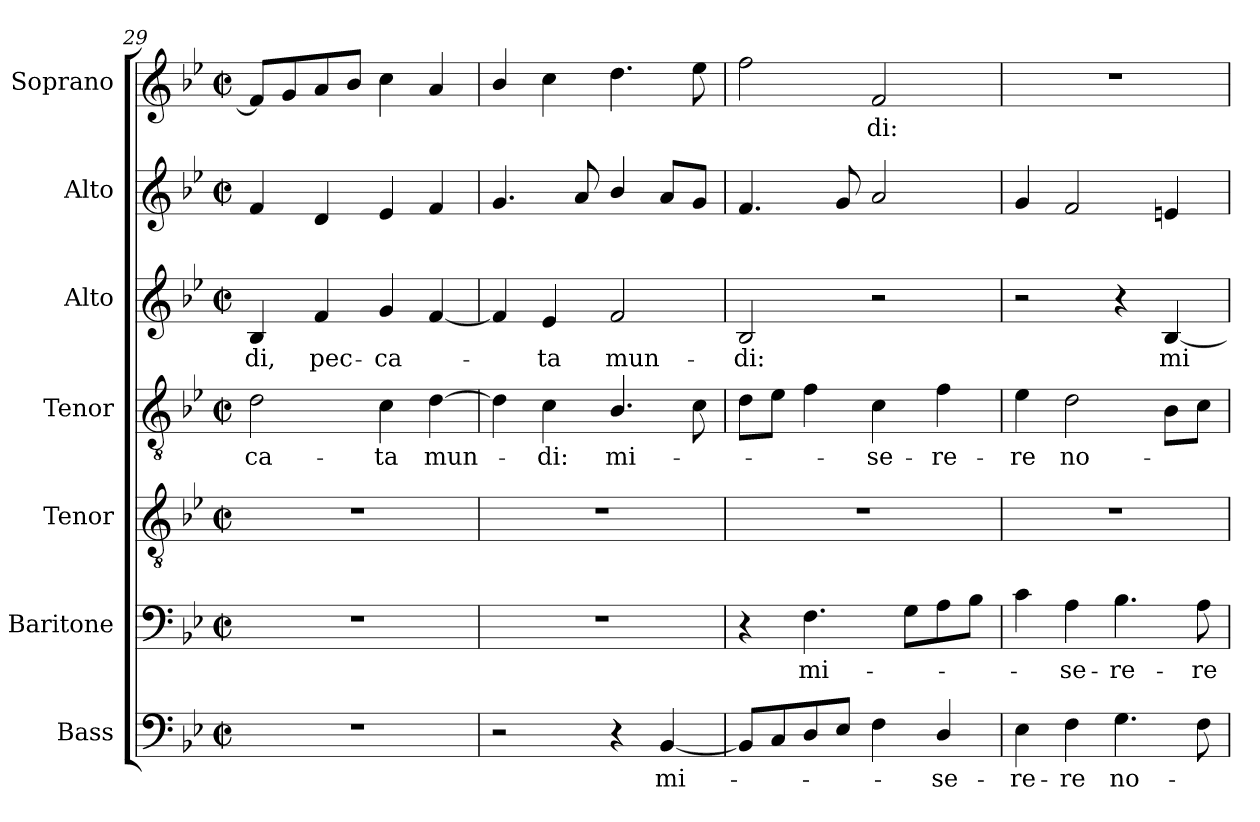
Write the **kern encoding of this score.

**kern	**text	**kern	**text	**kern	**kern	**text	**kern	**text	**kern	**kern	**text
*part7	*part7	*part6	*part6	*part5	*part4	*part4	*part3	*part3	*part2	*part1	*part1
*staff7	*staff7	*staff6	*staff6	*staff5	*staff4	*staff4	*staff3	*staff3	*staff2	*staff1	*staff1
*I"Bass	*	*I"Baritone	*	*I"Tenor	*I"Tenor	*	*I"Alto	*	*I"Alto	*I"Soprano	*
*I'B.	*	*I'Bar.	*	*I'T.	*I'T.	*	*I'A.	*	*I'A.	*I'S.	*
*clefF4	*	*clefF4	*	*clefGv2	*clefGv2	*	*clefG2	*	*clefG2	*clefG2	*
*	*	*	*	*ITrd7c12	*ITrd7c12	*	*	*	*	*	*
*k[b-e-]	*	*k[b-e-]	*	*k[b-e-]	*k[b-e-]	*	*k[b-e-]	*	*k[b-e-]	*k[b-e-]	*
*B-:	*	*B-:	*	*B-:	*B-:	*	*B-:	*	*B-:	*B-:	*
*M2/2	*	*M2/2	*	*M2/2	*M2/2	*	*M2/2	*	*M2/2	*M2/2	*
*met(c|)	*	*met(c|)	*	*met(c|)	*met(c|)	*	*met(c|)	*	*met(c|)	*met(c|)	*
=29	=29	=29	=29	=29	=29	=29	=29	=29	=29	=29	=29
!	!	!	!	!	!	!LO:LY:b:color=#000000	!	!	!	!	!
!	!	!	!	!	!	!	!	!LO:LY:b:color=#000000	!	!	!
1r	.	1r	.	1r	2Di\	-ca-	4B-i/	-di,	4fi/	8fi/L]	.
.	.	.	.	.	.	.	.	.	.	8gi/	.
!	!	!	!	!	!	!	!	!LO:LY:b:color=#000000	!	!	!
.	.	.	.	.	.	.	4fi/	pec-	4di/	8ai/	.
.	.	.	.	.	.	.	.	.	.	8b-i/J	.
!	!	!	!	!	!	!LO:LY:b:color=#000000	!	!	!	!	!
!	!	!	!	!	!	!	!	!LO:LY:b:color=#000000	!	!	!
.	.	.	.	.	4Ci\	-ta	4gi/	-ca-	4e-i/	4cci\	.
!	!	!	!	!	!	!LO:LY:b:color=#000000	!	!	!	!	!
.	.	.	.	.	[4Di\	mun-	[4fi/	.	4fi/	4ai/	.
=30	=30	=30	=30	=30	=30	=30	=30	=30	=30	=30	=30
2r	.	1r	.	1r	4Di\]	.	4fi/]	.	4.gi/	4b-i/	.
!	!	!	!	!	!	!LO:LY:b:color=#000000	!	!	!	!	!
!	!	!	!	!	!	!	!	!LO:LY:b:color=#000000	!	!	!
.	.	.	.	.	4Ci\	-di:	4e-i/	-ta	.	4cci\	.
.	.	.	.	.	.	.	.	.	8ai/	.	.
!	!	!	!	!	!	!LO:LY:b:color=#000000	!	!	!	!	!
!	!	!	!	!	!	!	!	!LO:LY:b:color=#000000	!	!	!
4r	.	.	.	.	4.BB-i/	mi-	2fi/	mun-	4b-i/	4.ddi\	.
!	!LO:LY:b:color=#000000	!	!	!	!	!	!	!	!	!	!
[4BB-i/	mi-	.	.	.	.	.	.	.	8ai/L	.	.
.	.	.	.	.	8Ci\	.	.	.	8gi/J	8ee-i\	.
!!LO:PB:g=z
=31	=31	=31	=31	=31	=31	=31	=31	=31	=31	=31	=31
!	!	!	!	!	!	!	!	!LO:LY:b:color=#000000	!	!	!
8BB-i/L]	.	4r	.	1r	8Di\L	.	2B-i/	-di:	4.fi/	2ffi\	.
8Ci/	.	.	.	.	8E-i\J	.	.	.	.	.	.
!	!	!	!LO:LY:b:color=#000000	!	!	!	!	!	!	!	!
8Di/	.	4.Fi\	mi-	.	4Fi\	.	.	.	.	.	.
8E-i/J	.	.	.	.	.	.	.	.	8gi/	.	.
!	!	!	!	!	!	!LO:LY:b:color=#000000	!	!	!	!	!
!	!	!	!	!	!	!	!	!	!	!	!LO:LY:b:color=#000000
4Fi\	.	.	.	.	4Ci\	-se-	2r	.	2ai/	2fi/	-di:
.	.	8Gi\L	.	.	.	.	.	.	.	.	.
!	!LO:LY:b:color=#000000	!	!	!	!	!	!	!	!	!	!
!	!	!	!	!	!	!LO:LY:b:color=#000000	!	!	!	!	!
4Di/	-se-	8Ai\	.	.	4Fi\	-re-	.	.	.	.	.
.	.	8B-i\J	.	.	.	.	.	.	.	.	.
=32	=32	=32	=32	=32	=32	=32	=32	=32	=32	=32	=32
!	!LO:LY:b:color=#000000	!	!	!	!	!	!	!	!	!	!
!	!	!	!	!	!	!LO:LY:b:color=#000000	!	!	!	!	!
4E-i\	-re-	4ci\	.	1r	4E-i\	-re	2r	.	4gi/	1r	.
!	!LO:LY:b:color=#000000	!	!	!	!	!	!	!	!	!	!
!	!	!	!LO:LY:b:color=#000000	!	!	!	!	!	!	!	!
!	!	!	!	!	!	!LO:LY:b:color=#000000	!	!	!	!	!
4Fi\	-re	4Ai\	-se-	.	2Di\	no-	.	.	2fi/	.	.
!	!LO:LY:b:color=#000000	!	!	!	!	!	!	!	!	!	!
!	!	!	!LO:LY:b:color=#000000	!	!	!	!	!	!	!	!
4.Gi\	no-	4.B-i\	-re-	.	.	.	4r	.	.	.	.
!	!	!	!	!	!	!	!	!LO:LY:b:color=#000000	!	!	!
.	.	.	.	.	8BB-i\L	.	[4B-i/	mi-	4ei/	.	.
!	!	!	!LO:LY:b:color=#000000	!	!	!	!	!	!	!	!
8Fi\	.	8Ai\	-re	.	8Ci\J	.	.	.	.	.	.
=	=	=	=	=	=	=	=	=	=	=	=
*-	*-	*-	*-	*-	*-	*-	*-	*-	*-	*-	*-
